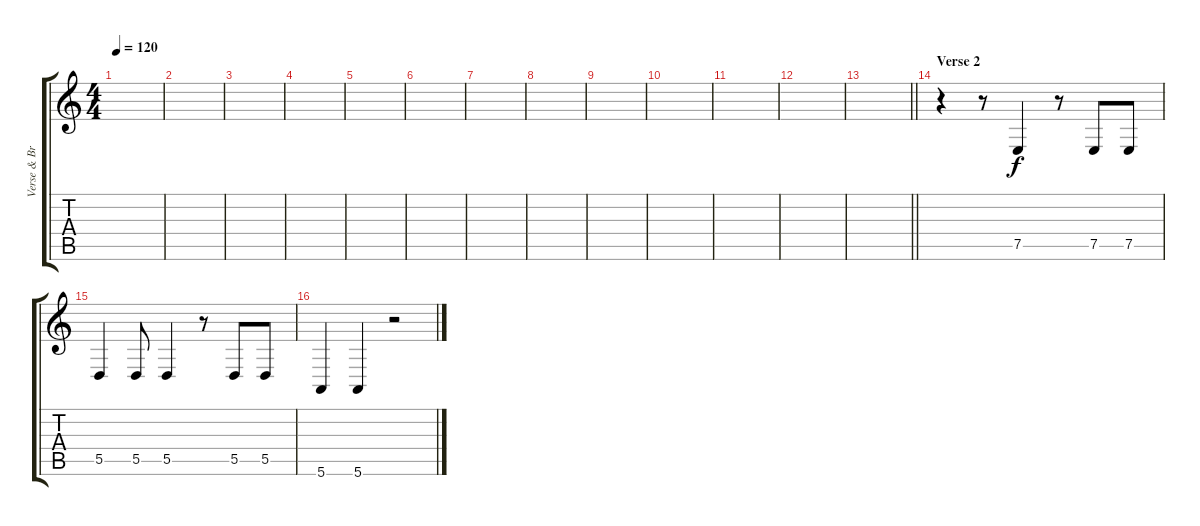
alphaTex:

\track ("Verse & Bridge Vocals" "Verse & Br") {instrument lead5charang}
\staff {score tabs}
\tuning (E4 B3 G3 D3 A2 E2) {hide}
\ts (4 4)
\tempo 120
\clef g2
\ks c
|
|
|
|
|
|
|
|
|
|
|
|
\barLineRight lightlight
|
\section ("" "Verse 2")
r.4 r.8 7.5.4 r.8 7.5.8 7.5.8 |
5.5.4 5.5.8 5.5.4 r.8 5.5.8 5.5.8 |
5.6.4 5.6.4 r.2
